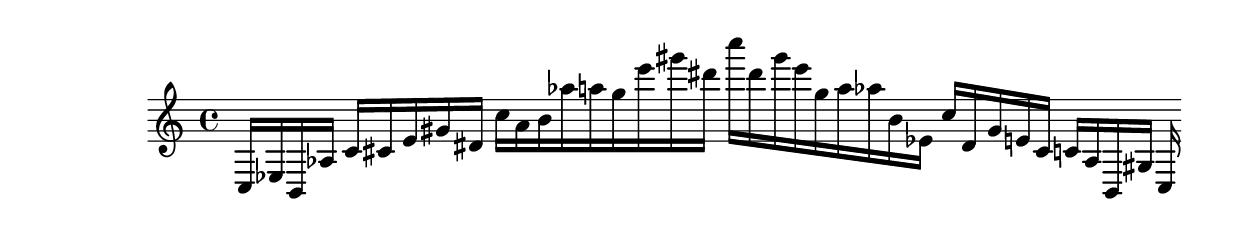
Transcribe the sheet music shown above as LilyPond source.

% z vector: tensor([[ 2.8456, -0.7268, -1.5758, -0.7938,  1.1789, -0.2523,  1.5746,  0.3569, 0.2824,  0.0894,  0.4205, -1.2200]])
\new PianoStaff <<
\cadenzaOn
\new Staff = "right" {
\clef treble
    c16 [ ees b, aes ]
    c' [ cis' e' gis' dis' ]
    c'' [ a' b' aes'' a'' g'' e''' gis''' dis''' ]
    c'''' [ dis''' gis''' e''' g'' a'' aes'' b' ees' ]
    c'' [ dis' gis' e' cis' ]
    c' [ aes b, gis ]
    c
}
>>
